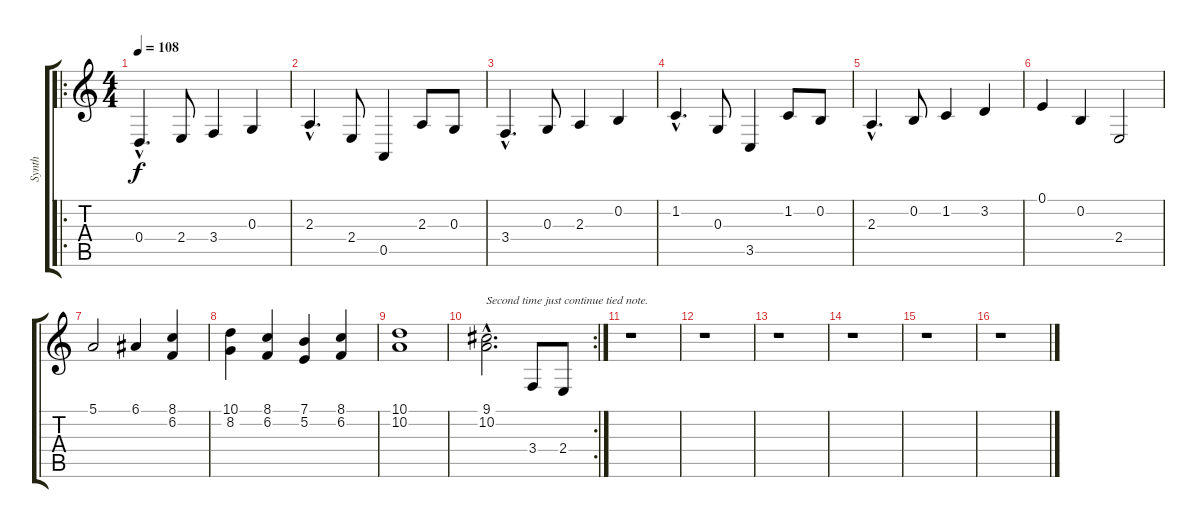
\track ("Synth" "Synth") {instrument synthstrings1}
\staff {score tabs}
\tuning (E4 B3 G3 D3 A2 E2) {hide}
\ro
\ts (4 4)
\tempo 108
\clef g2
\ks c
0.4{hac}.4{d dy f instrument synthstrings1} 2.4.8 3.4.4 0.3.4 |
2.3{hac}.4{d} 2.4.8 0.5.4 2.3.8 0.3.8 |
3.4{hac}.4{d} 0.3.8 2.3.4 0.2.4 |
1.2{hac}.4{d} 0.3.8 3.5.4 1.2.8 0.2.8 |
2.3{hac}.4{d} 0.2.8 1.2.4 3.2.4 |
0.1.4 0.2.4 2.4.2 |
5.1.2 6.1.4 (8.1 6.2).4 |
(10.1 8.2).4 (8.1 6.2).4 (7.1 5.2).4 (8.1 6.2).4 |
(10.1 10.2).1 |
\rc 2
(9.1{hac} 10.2{hac}).2{d txt "Second time just continue tied note."} 3.4.8 2.4.8 |
r.1 |
r.1 |
r.1 |
r.1 |
r.1 |
r.1
